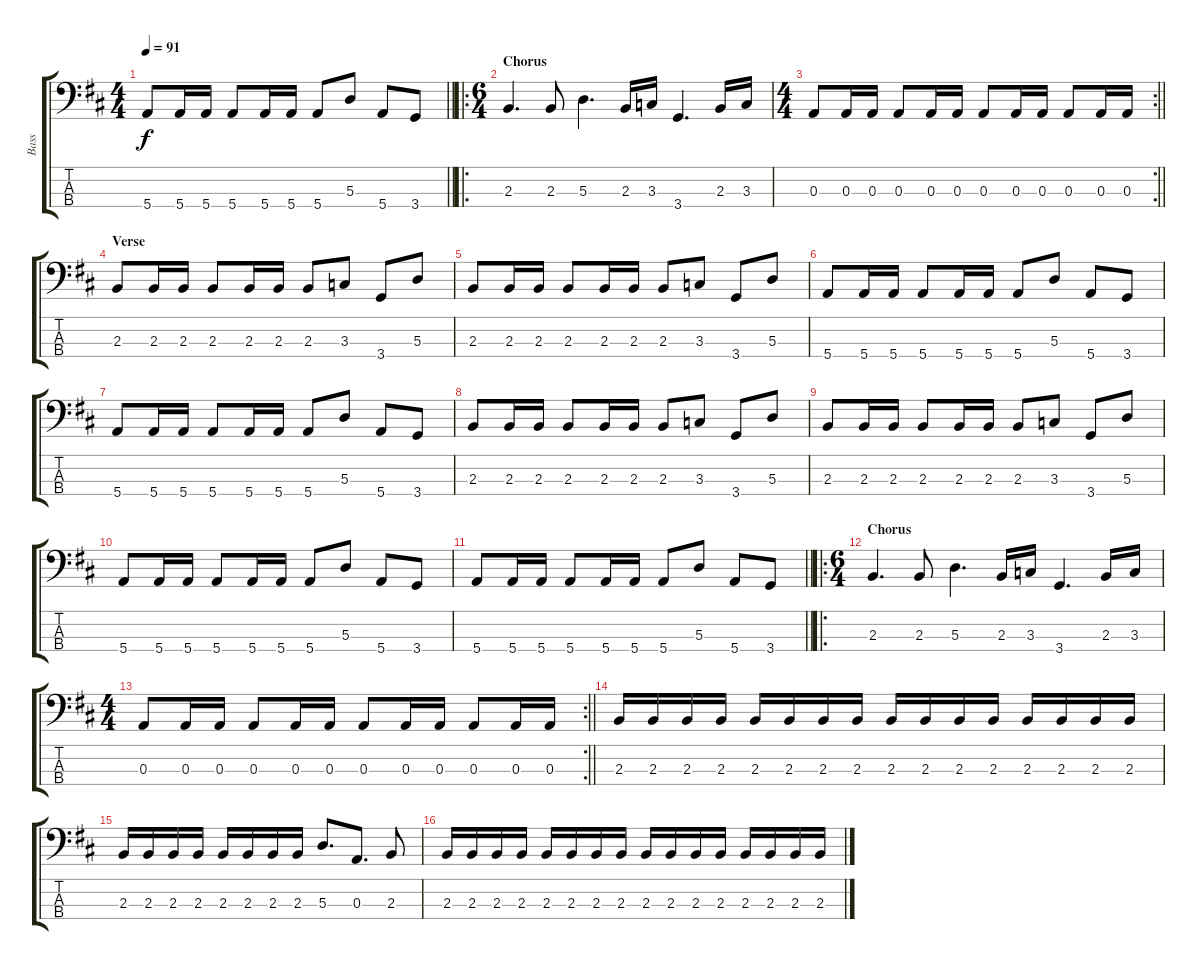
\track ("Bass" "Bass") {instrument electricbassfinger}
\staff {score tabs}
\tuning (G2 D2 A1 E1) {hide}
\ts (4 4)
\tempo 91
\clef f4
\barLineRight lightlight
\ks bminor
5.4.8{dy f} 5.4.16 5.4.16 5.4.8 5.4.16 5.4.16 5.4.8 5.3.8 5.4.8 3.4.8 |
\ro
\ts (6 4)
\section ("" "Chorus")
2.3.4{d} 2.3.8 5.3.4{d} 2.3.16 3.3.16 3.4.4{d} 2.3.16 3.3.16 |
\rc 2
\ts (4 4)
\barLineRight lightlight
0.3.8 0.3.16 0.3.16 0.3.8 0.3.16 0.3.16 0.3.8 0.3.16 0.3.16 0.3.8 0.3.16 0.3.16 |
\section ("" "Verse")
2.3.8 2.3.16 2.3.16 2.3.8 2.3.16 2.3.16 2.3.8 3.3.8 3.4.8 5.3.8 |
2.3.8 2.3.16 2.3.16 2.3.8 2.3.16 2.3.16 2.3.8 3.3.8 3.4.8 5.3.8 |
5.4.8 5.4.16 5.4.16 5.4.8 5.4.16 5.4.16 5.4.8 5.3.8 5.4.8 3.4.8 |
5.4.8 5.4.16 5.4.16 5.4.8 5.4.16 5.4.16 5.4.8 5.3.8 5.4.8 3.4.8 |
2.3.8 2.3.16 2.3.16 2.3.8 2.3.16 2.3.16 2.3.8 3.3.8 3.4.8 5.3.8 |
2.3.8 2.3.16 2.3.16 2.3.8 2.3.16 2.3.16 2.3.8 3.3.8 3.4.8 5.3.8 |
5.4.8 5.4.16 5.4.16 5.4.8 5.4.16 5.4.16 5.4.8 5.3.8 5.4.8 3.4.8 |
\barLineRight lightlight
5.4.8 5.4.16 5.4.16 5.4.8 5.4.16 5.4.16 5.4.8 5.3.8 5.4.8 3.4.8 |
\ro
\ts (6 4)
\section ("" "Chorus")
2.3.4{d} 2.3.8 5.3.4{d} 2.3.16 3.3.16 3.4.4{d} 2.3.16 3.3.16 |
\rc 2
\ts (4 4)
\barLineRight lightlight
0.3.8 0.3.16 0.3.16 0.3.8 0.3.16 0.3.16 0.3.8 0.3.16 0.3.16 0.3.8 0.3.16 0.3.16 |
2.3.16 2.3.16 2.3.16 2.3.16 2.3.16 2.3.16 2.3.16 2.3.16 2.3.16 2.3.16 2.3.16 2.3.16 2.3.16 2.3.16 2.3.16 2.3.16 |
2.3.16 2.3.16 2.3.16 2.3.16 2.3.16 2.3.16 2.3.16 2.3.16 5.3.8{d} 0.3.8{d} 2.3.8 |
2.3.16 2.3.16 2.3.16 2.3.16 2.3.16 2.3.16 2.3.16 2.3.16 2.3.16 2.3.16 2.3.16 2.3.16 2.3.16 2.3.16 2.3.16 2.3.16
